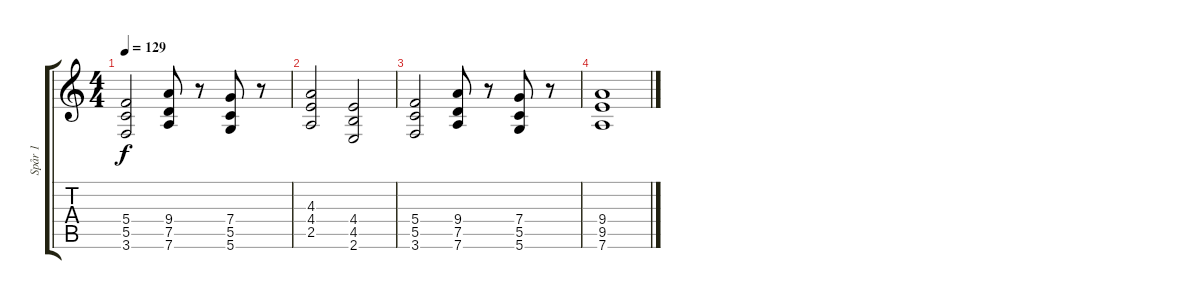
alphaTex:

\track ("Spår 1" "Spår 1") {instrument overdrivenguitar}
\staff {score tabs}
\tuning (D4 A3 F3 C3 G2 D2) {hide}
\ts (4 4)
\tempo 129
\clef g2
\ks c
(5.4 5.5 3.6).2{dy f} (9.4 7.5 7.6).8 r.8 (7.4 5.5 5.6).8 r.8 |
(4.3 4.4 2.5).2 (4.4 4.5 2.6).2 |
(5.4 5.5 3.6).2 (9.4 7.5 7.6).8 r.8 (7.4 5.5 5.6).8 r.8 |
(9.4 9.5 7.6).1
